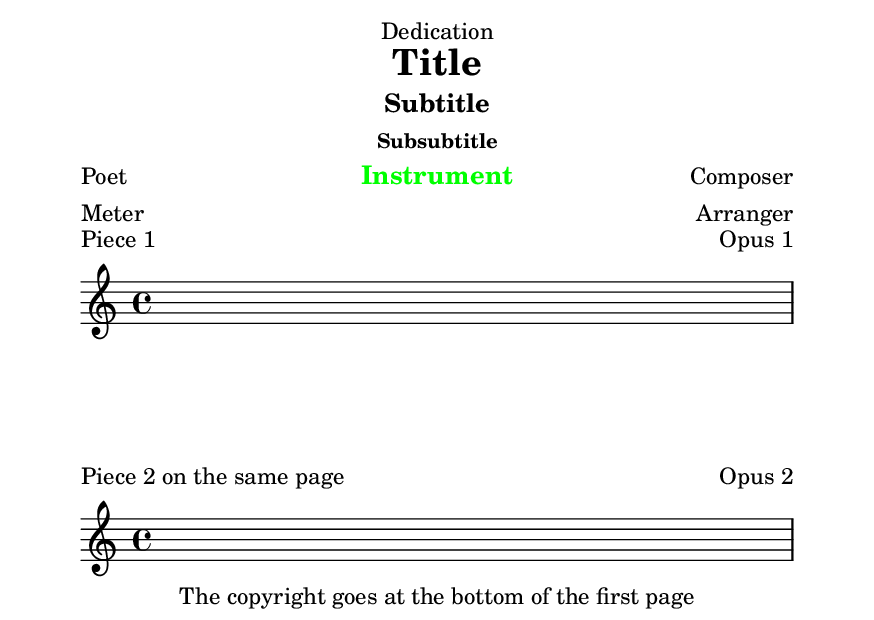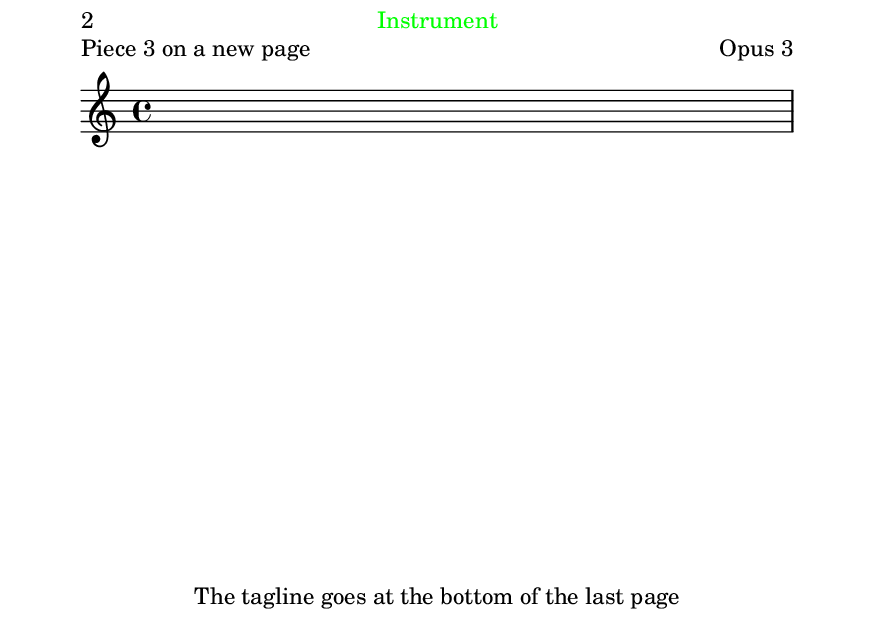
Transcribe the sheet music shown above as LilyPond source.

%% Generated by lilypond-book
%% Options: [exampleindent=10.16\mm,indent=0\mm,line-width=14.5\cm,noragged-right,paper-height=845.047\pt,paper-width=597.508\pt,papersize="a6landscape",quote]
\include "lilypond-book-preamble.ly"


% ****************************************************************
% Start cut-&-pastable-section
% ****************************************************************

#(ly:set-option 'eps-box-padding 3.000000)



\paper {
  #(set-paper-size "a6landscape")
  indent = 0\mm
  line-width = 14.5\cm
  % offset the left padding, also add 1mm as lilypond creates cropped
  % images with a little space on the right
  line-width = #(- line-width (* mm  3.000000) (* mm 1))
  ragged-right = ##f
  line-width = 14.5\cm - 2.0 * 10.16\mm
  % offset the left padding, also add 1mm as lilypond creates cropped
  % images with a little space on the right
  line-width = #(- line-width (* mm  3.000000) (* mm 1))
}

\layout {
  
}




% ****************************************************************
% ly snippet:
% ****************************************************************
\sourcefileline 955
\book {
  \header {
    % The following fields are centered
    dedication = "Dedication"
    title = "Title"
    subtitle = "Subtitle"
    subsubtitle = "Subsubtitle"

    % The following fields are evenly spread on one line;
    % the field "instrument" also appears on following pages
    instrument = \markup \with-color #green "Instrument"
    poet = "Poet"
    composer = "Composer"

    % The following fields are placed at opposite ends
    %of the same line
    meter = "Meter"
    arranger = "Arranger"

    % The following fields are centered at the bottom
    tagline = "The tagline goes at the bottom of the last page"
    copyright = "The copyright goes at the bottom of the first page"
  }
  \score {
    \header {
      % The following fields are placed at opposite ends
      % of the same line
      piece = "Piece 1"
      opus = "Opus 1"
    }
    { s1 }
  }
  \score {
    \header {
      % The following fields are placed at opposite ends
      % of the same line
      piece = "Piece 2 on the same page"
      opus = "Opus 2"
    }
    { s1 }
  }
  \pageBreak
  \score {
    \header {
      % The following fields are placed at opposite ends
      % of the same line
      piece = "Piece 3 on a new page"
      opus = "Opus 3"
    }
    { s1 }
  }
}


% ****************************************************************
% end ly snippet
% ****************************************************************
